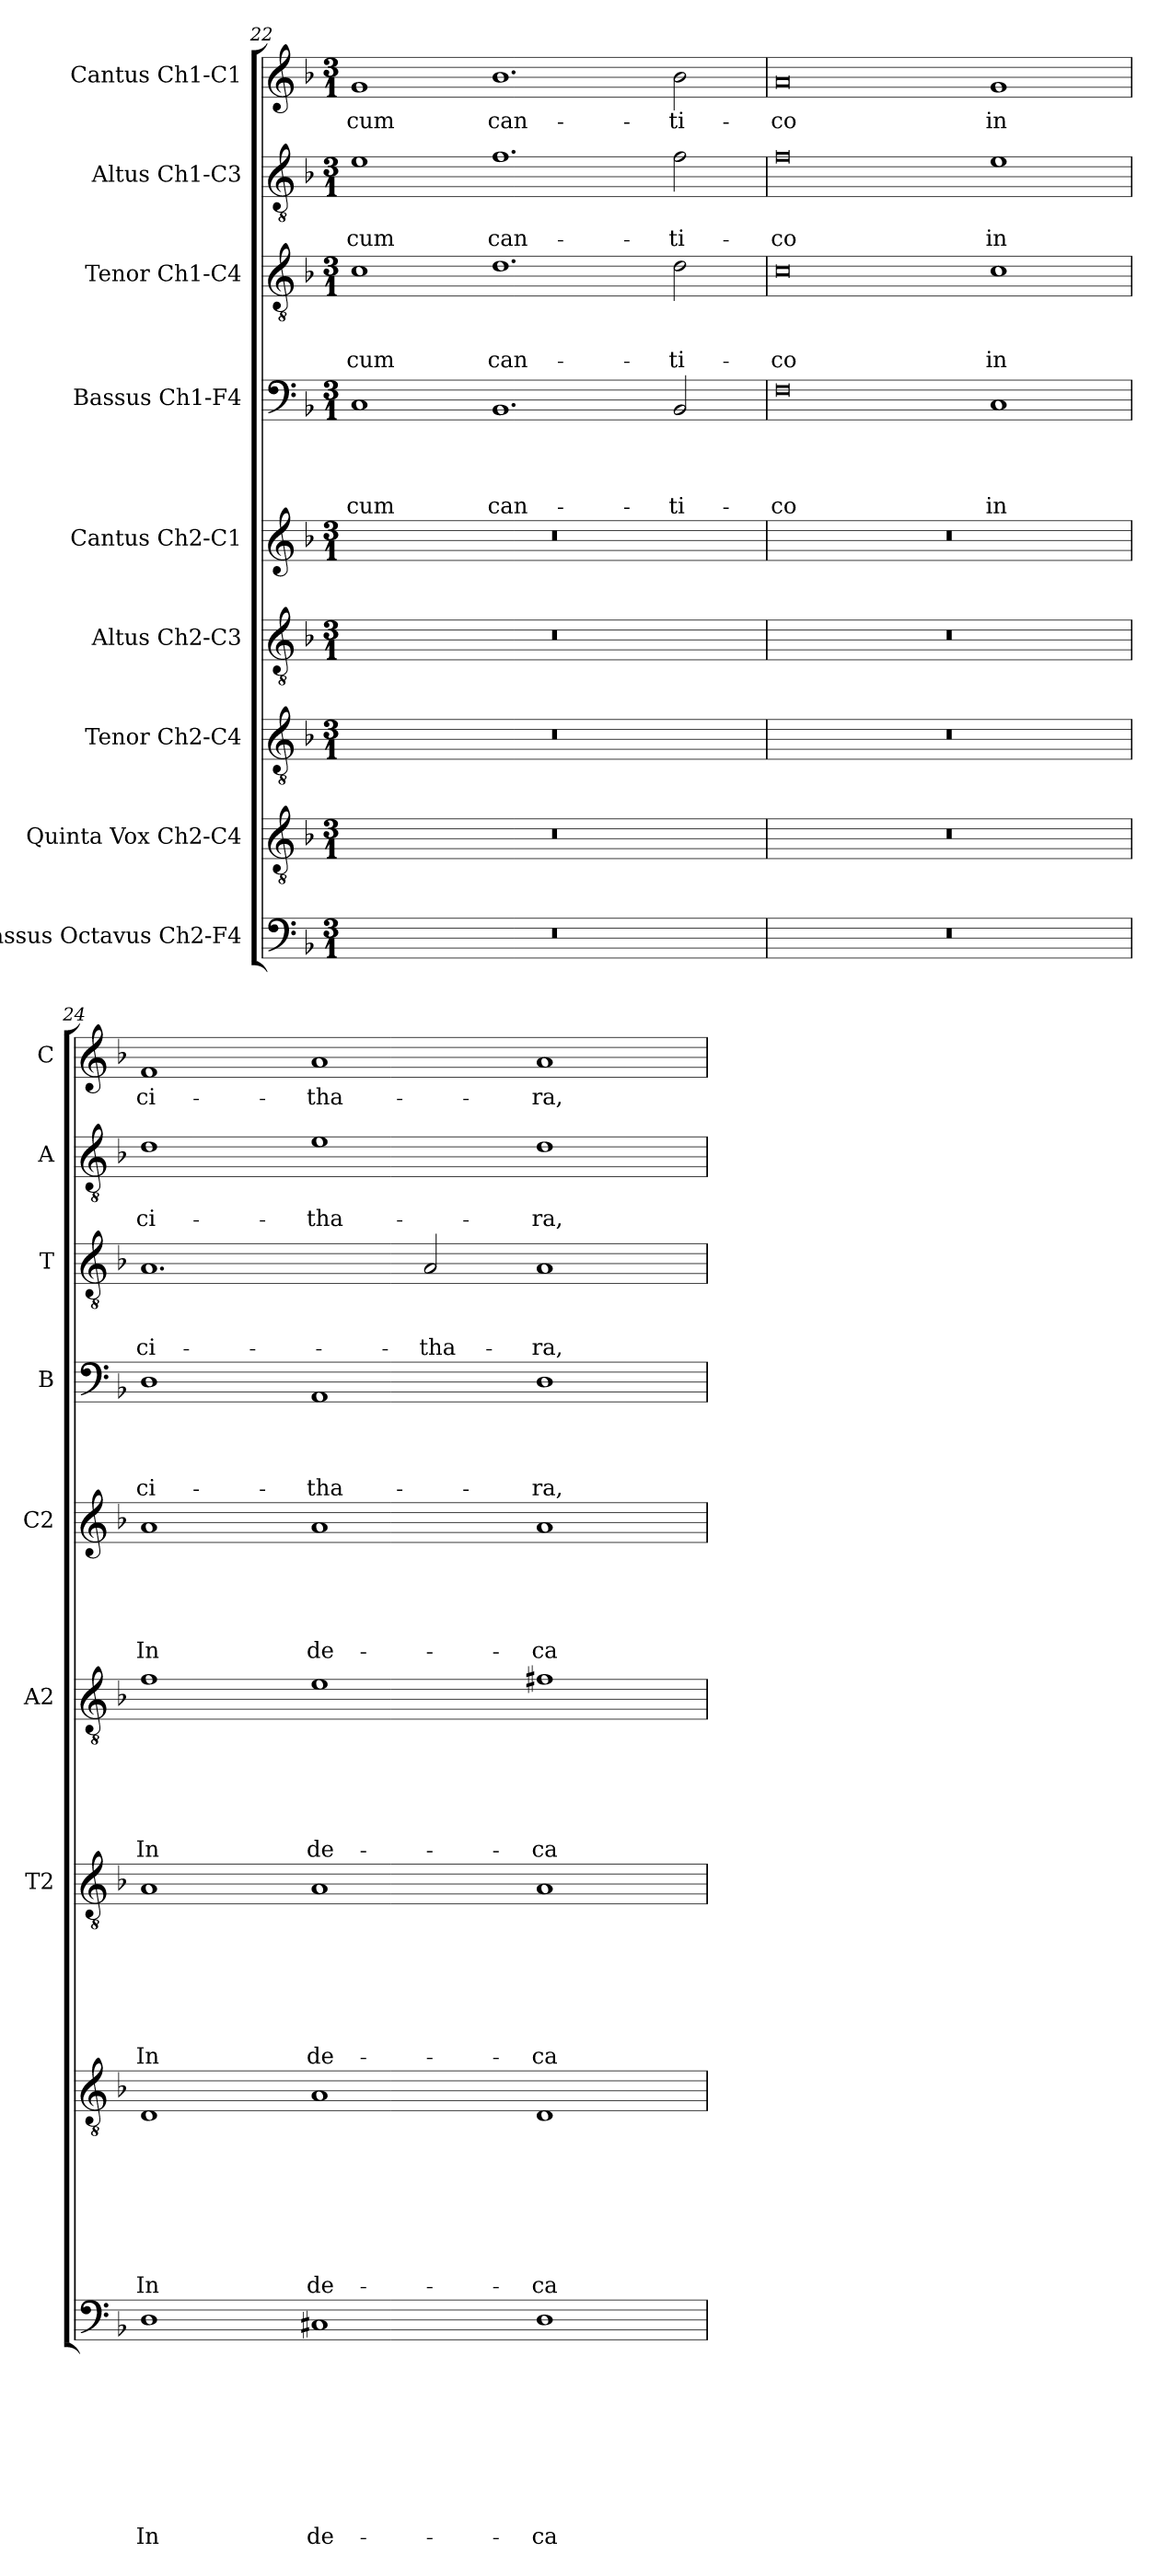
**kern	**text	**text	**text	**text	**text	**text	**text	**text	**text	**kern	**text	**text	**text	**text	**text	**text	**text	**text	**kern	**text	**text	**text	**text	**text	**text	**text	**kern	**text	**text	**text	**text	**text	**text	**kern	**text	**text	**text	**text	**text	**kern	**text	**text	**text	**text	**kern	**text	**text	**text	**kern	**text	**text	**kern	**text
*part9	*part9	*part9	*part9	*part9	*part9	*part9	*part9	*part9	*part9	*part8	*part8	*part8	*part8	*part8	*part8	*part8	*part8	*part8	*part7	*part7	*part7	*part7	*part7	*part7	*part7	*part7	*part6	*part6	*part6	*part6	*part6	*part6	*part6	*part5	*part5	*part5	*part5	*part5	*part5	*part4	*part4	*part4	*part4	*part4	*part3	*part3	*part3	*part3	*part2	*part2	*part2	*part1	*part1
*staff9	*staff9	*staff9	*staff9	*staff9	*staff9	*staff9	*staff9	*staff9	*staff9	*staff8	*staff8	*staff8	*staff8	*staff8	*staff8	*staff8	*staff8	*staff8	*staff7	*staff7	*staff7	*staff7	*staff7	*staff7	*staff7	*staff7	*staff6	*staff6	*staff6	*staff6	*staff6	*staff6	*staff6	*staff5	*staff5	*staff5	*staff5	*staff5	*staff5	*staff4	*staff4	*staff4	*staff4	*staff4	*staff3	*staff3	*staff3	*staff3	*staff2	*staff2	*staff2	*staff1	*staff1
*I"Bassus Octavus Ch2-F4	*	*	*	*	*	*	*	*	*	*I"Quinta Vox Ch2-C4	*	*	*	*	*	*	*	*	*I"Tenor Ch2-C4	*	*	*	*	*	*	*	*I"Altus Ch2-C3	*	*	*	*	*	*	*I"Cantus Ch2-C1	*	*	*	*	*	*I"Bassus Ch1-F4	*	*	*	*	*I"Tenor Ch1-C4	*	*	*	*I"Altus Ch1-C3	*	*	*I"Cantus Ch1-C1	*
*	*	*	*	*	*	*	*	*	*	*	*	*	*	*	*	*	*	*	*I'T2	*	*	*	*	*	*	*	*I'A2	*	*	*	*	*	*	*I'C2	*	*	*	*	*	*I'B	*	*	*	*	*I'T	*	*	*	*I'A	*	*	*I'C	*
*clefF4	*	*	*	*	*	*	*	*	*	*clefGv2	*	*	*	*	*	*	*	*	*clefGv2	*	*	*	*	*	*	*	*clefGv2	*	*	*	*	*	*	*clefG2	*	*	*	*	*	*clefF4	*	*	*	*	*clefGv2	*	*	*	*clefGv2	*	*	*clefG2	*
*k[b-]	*	*	*	*	*	*	*	*	*	*k[b-]	*	*	*	*	*	*	*	*	*k[b-]	*	*	*	*	*	*	*	*k[b-]	*	*	*	*	*	*	*k[b-]	*	*	*	*	*	*k[b-]	*	*	*	*	*k[b-]	*	*	*	*k[b-]	*	*	*k[b-]	*
*F:	*	*	*	*	*	*	*	*	*	*F:	*	*	*	*	*	*	*	*	*F:	*	*	*	*	*	*	*	*F:	*	*	*	*	*	*	*F:	*	*	*	*	*	*F:	*	*	*	*	*F:	*	*	*	*F:	*	*	*F:	*
*M3/1	*	*	*	*	*	*	*	*	*	*M3/1	*	*	*	*	*	*	*	*	*M3/1	*	*	*	*	*	*	*	*M3/1	*	*	*	*	*	*	*M3/1	*	*	*	*	*	*M3/1	*	*	*	*	*M3/1	*	*	*	*M3/1	*	*	*M3/1	*
=22	=22	=22	=22	=22	=22	=22	=22	=22	=22	=22	=22	=22	=22	=22	=22	=22	=22	=22	=22	=22	=22	=22	=22	=22	=22	=22	=22	=22	=22	=22	=22	=22	=22	=22	=22	=22	=22	=22	=22	=22	=22	=22	=22	=22	=22	=22	=22	=22	=22	=22	=22	=22	=22
!	!	!	!	!	!	!	!	!	!	!	!	!	!	!	!	!	!	!	!	!	!	!	!	!	!	!	!	!	!	!	!	!	!	!	!	!	!	!	!	!	!	!	!	!LO:LY:b	!	!	!	!LO:LY:b	!	!	!LO:LY:b	!	!LO:LY:b
0.r	.	.	.	.	.	.	.	.	.	0.r	.	.	.	.	.	.	.	.	0.r	.	.	.	.	.	.	.	0.r	.	.	.	.	.	.	0.r	.	.	.	.	.	1C	.	.	.	cum	1c	.	.	cum	1e	.	cum	1g	cum
!	!	!	!	!	!	!	!	!	!	!	!	!	!	!	!	!	!	!	!	!	!	!	!	!	!	!	!	!	!	!	!	!	!	!	!	!	!	!	!	!	!	!	!	!LO:LY:b	!	!	!	!LO:LY:b	!	!	!LO:LY:b	!	!LO:LY:b
.	.	.	.	.	.	.	.	.	.	.	.	.	.	.	.	.	.	.	.	.	.	.	.	.	.	.	.	.	.	.	.	.	.	.	.	.	.	.	.	1.BB-	.	.	.	can-	1.d	.	.	can-	1.f	.	can-	1.b-	can-
!	!	!	!	!	!	!	!	!	!	!	!	!	!	!	!	!	!	!	!	!	!	!	!	!	!	!	!	!	!	!	!	!	!	!	!	!	!	!	!	!	!	!	!	!LO:LY:b	!	!	!	!LO:LY:b	!	!	!LO:LY:b	!	!LO:LY:b
.	.	.	.	.	.	.	.	.	.	.	.	.	.	.	.	.	.	.	.	.	.	.	.	.	.	.	.	.	.	.	.	.	.	.	.	.	.	.	.	2BB-/	.	.	.	-ti-	2d\	.	.	-ti-	2f\	.	-ti-	2b-\	-ti-
=23	=23	=23	=23	=23	=23	=23	=23	=23	=23	=23	=23	=23	=23	=23	=23	=23	=23	=23	=23	=23	=23	=23	=23	=23	=23	=23	=23	=23	=23	=23	=23	=23	=23	=23	=23	=23	=23	=23	=23	=23	=23	=23	=23	=23	=23	=23	=23	=23	=23	=23	=23	=23	=23
!	!	!	!	!	!	!	!	!	!	!	!	!	!	!	!	!	!	!	!	!	!	!	!	!	!	!	!	!	!	!	!	!	!	!	!	!	!	!	!	!	!	!	!	!LO:LY:b	!	!	!	!LO:LY:b	!	!	!LO:LY:b	!	!LO:LY:b
0.r	.	.	.	.	.	.	.	.	.	0.r	.	.	.	.	.	.	.	.	0.r	.	.	.	.	.	.	.	0.r	.	.	.	.	.	.	0.r	.	.	.	.	.	0F	.	.	.	-co	0c	.	.	-co	0f	.	-co	0a	-co
!	!	!	!	!	!	!	!	!	!	!	!	!	!	!	!	!	!	!	!	!	!	!	!	!	!	!	!	!	!	!	!	!	!	!	!	!	!	!	!	!	!	!	!	!LO:LY:b	!	!	!	!LO:LY:b	!	!	!LO:LY:b	!	!LO:LY:b
.	.	.	.	.	.	.	.	.	.	.	.	.	.	.	.	.	.	.	.	.	.	.	.	.	.	.	.	.	.	.	.	.	.	.	.	.	.	.	.	1C	.	.	.	in	1c	.	.	in	1e	.	in	1g	in
=24	=24	=24	=24	=24	=24	=24	=24	=24	=24	=24	=24	=24	=24	=24	=24	=24	=24	=24	=24	=24	=24	=24	=24	=24	=24	=24	=24	=24	=24	=24	=24	=24	=24	=24	=24	=24	=24	=24	=24	=24	=24	=24	=24	=24	=24	=24	=24	=24	=24	=24	=24	=24	=24
!	!	!	!	!	!	!	!	!	!LO:LY:b	!	!	!	!	!	!	!	!	!LO:LY:b	!	!	!	!	!	!	!	!LO:LY:b	!	!	!	!	!	!	!LO:LY:b	!	!	!	!	!	!LO:LY:b	!	!	!	!	!LO:LY:b	!	!	!	!LO:LY:b	!	!	!LO:LY:b	!	!LO:LY:b
1D	.	.	.	.	.	.	.	.	In	1D	.	.	.	.	.	.	.	In	1A	.	.	.	.	.	.	In	1f	.	.	.	.	.	In	1a	.	.	.	.	In	1D	.	.	.	ci-	1.A	.	.	ci-	1d	.	ci-	1f	ci-
!	!	!	!	!	!	!	!	!	!LO:LY:b	!	!	!	!	!	!	!	!	!LO:LY:b	!	!	!	!	!	!	!	!LO:LY:b	!	!	!	!	!	!	!LO:LY:b	!	!	!	!	!	!LO:LY:b	!	!	!	!	!LO:LY:b	!	!	!	!	!	!	!LO:LY:b	!	!LO:LY:b
1C#X	.	.	.	.	.	.	.	.	de-	1A	.	.	.	.	.	.	.	de-	1A	.	.	.	.	.	.	de-	1e	.	.	.	.	.	de-	1a	.	.	.	.	de-	1AA	.	.	.	-tha-	.	.	.	.	1e	.	-tha-	1a	-tha-
!	!	!	!	!	!	!	!	!	!	!	!	!	!	!	!	!	!	!	!	!	!	!	!	!	!	!	!	!	!	!	!	!	!	!	!	!	!	!	!	!	!	!	!	!	!	!	!	!LO:LY:b	!	!	!	!	!
.	.	.	.	.	.	.	.	.	.	.	.	.	.	.	.	.	.	.	.	.	.	.	.	.	.	.	.	.	.	.	.	.	.	.	.	.	.	.	.	.	.	.	.	.	2A/	.	.	-tha-	.	.	.	.	.
!	!	!	!	!	!	!	!	!	!LO:LY:b	!	!	!	!	!	!	!	!	!LO:LY:b	!	!	!	!	!	!	!	!LO:LY:b	!	!	!	!	!	!	!LO:LY:b	!	!	!	!	!	!LO:LY:b	!	!	!	!	!LO:LY:b	!	!	!	!LO:LY:b	!	!	!LO:LY:b	!	!LO:LY:b
1D	.	.	.	.	.	.	.	.	-ca-	1D	.	.	.	.	.	.	.	-ca-	1A	.	.	.	.	.	.	-ca-	1f#X	.	.	.	.	.	-ca-	1a	.	.	.	.	-ca-	1D	.	.	.	-ra,	1A	.	.	-ra,	1d	.	-ra,	1a	-ra,
=	=	=	=	=	=	=	=	=	=	=	=	=	=	=	=	=	=	=	=	=	=	=	=	=	=	=	=	=	=	=	=	=	=	=	=	=	=	=	=	=	=	=	=	=	=	=	=	=	=	=	=	=	=
*-	*-	*-	*-	*-	*-	*-	*-	*-	*-	*-	*-	*-	*-	*-	*-	*-	*-	*-	*-	*-	*-	*-	*-	*-	*-	*-	*-	*-	*-	*-	*-	*-	*-	*-	*-	*-	*-	*-	*-	*-	*-	*-	*-	*-	*-	*-	*-	*-	*-	*-	*-	*-	*-
